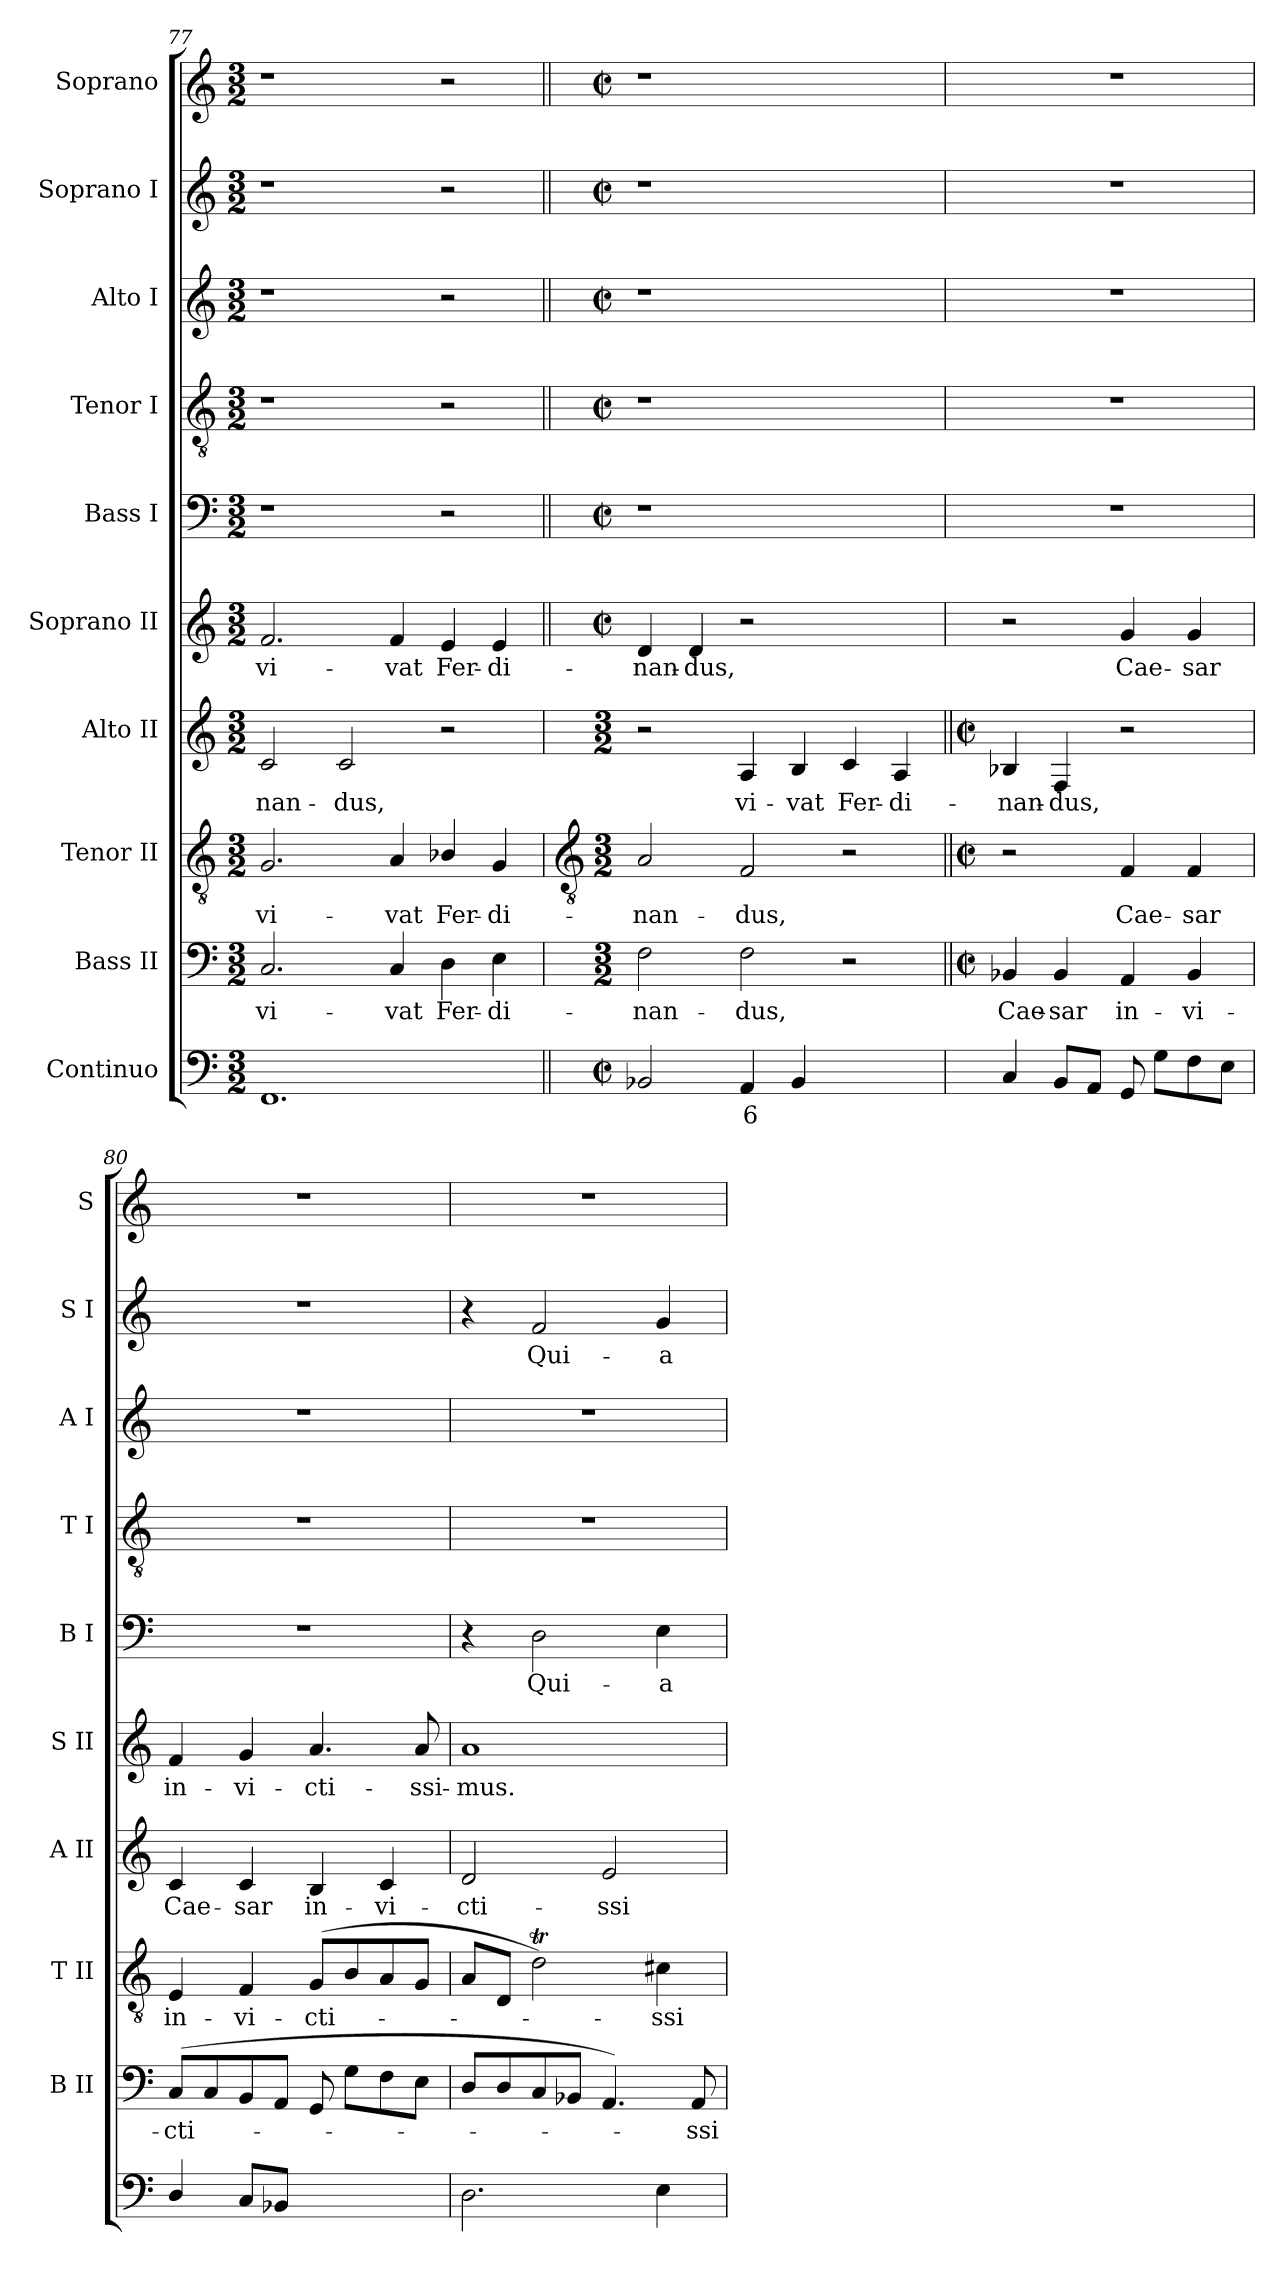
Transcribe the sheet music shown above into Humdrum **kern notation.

**kern	**text	**kern	**text	**kern	**text	**kern	**text	**kern	**text	**kern	**text	**kern	**kern	**kern	**text	**kern
*part10	*part10	*part9	*part9	*part8	*part8	*part7	*part7	*part6	*part6	*part5	*part5	*part4	*part3	*part2	*part2	*part1
*staff10	*staff10	*staff9	*staff9	*staff8	*staff8	*staff7	*staff7	*staff6	*staff6	*staff5	*staff5	*staff4	*staff3	*staff2	*staff2	*staff1
*I"Continuo	*	*I"Bass II	*	*I"Tenor II	*	*I"Alto II	*	*I"Soprano II	*	*I"Bass I	*	*I"Tenor I	*I"Alto I	*I"Soprano I	*	*I"Soprano
*	*	*I'B II	*	*I'T II	*	*I'A II	*	*I'S II	*	*I'B I	*	*I'T I	*I'A I	*I'S I	*	*I'S
!!LO:LB:g=z
*clefF4	*	*clefF4	*	*clefGv2	*	*clefG2	*	*clefG2	*	*clefF4	*	*clefGv2	*clefG2	*clefG2	*	*clefG2
*k[]	*	*k[]	*	*k[]	*	*k[]	*	*k[]	*	*k[]	*	*k[]	*k[]	*k[]	*	*k[]
*C:	*	*C:	*	*C:	*	*C:	*	*C:	*	*C:	*	*C:	*C:	*C:	*	*C:
*M3/2	*	*M3/2	*	*M3/2	*	*M3/2	*	*M3/2	*	*M3/2	*	*M3/2	*M3/2	*M3/2	*	*M3/2
=77	=77	=77	=77	=77	=77	=77	=77	=77	=77	=77	=77	=77	=77	=77	=77	=77
!	!	!	!LO:LY:b	!	!LO:LY:b	!	!LO:LY:b	!	!LO:LY:b	!	!	!	!	!	!	!
1.FF	.	2.C	vi-	2.G	vi-	2c	-nan-	2.f	vi-	1r	.	1r	1r	1r	.	1r
!	!	!	!	!	!	!	!LO:LY:b	!	!	!	!	!	!	!	!	!
.	.	.	.	.	.	2c	-dus,	.	.	.	.	.	.	.	.	.
!	!	!	!LO:LY:b	!	!LO:LY:b	!	!	!	!LO:LY:b	!	!	!	!	!	!	!
.	.	4C	-vat	4A	-vat	.	.	4f	-vat	.	.	.	.	.	.	.
!	!	!	!LO:LY:b	!	!LO:LY:b	!	!	!	!LO:LY:b	!	!	!	!	!	!	!
.	.	4D	Fer-	4B-X/	Fer-	2r	.	4e	Fer-	2r	.	2r	2r	2r	.	2r
!	!	!	!LO:LY:b	!	!LO:LY:b	!	!	!	!LO:LY:b	!	!	!	!	!	!	!
.	.	4E	-di-	4G	-di-	.	.	4e	-di-	.	.	.	.	.	.	.
!!LO:LB:g=z
=78||	=78||	=78	=78||	=78	=78||	=78	=78||	=78||	=78||	=78||	=78||	=78||	=78||	=78||	=78||	=78||
*	*	*	*	*clefGv2	*	*	*	*	*	*	*	*	*	*	*	*
*M2/2	*	*M3/2	*	*M3/2	*	*M3/2	*	*M2/2	*	*M2/2	*	*M2/2	*M2/2	*M2/2	*	*M2/2
*met(c|)	*	*	*	*	*	*	*	*met(c|)	*	*met(c|)	*	*met(c|)	*met(c|)	*met(c|)	*	*met(c|)
!	!	!	!LO:LY:b	!	!LO:LY:b	!	!	!	!LO:LY:b	!	!	!	!	!	!	!
2BB-X	.	2F	-nan-	2A	-nan-	2r	.	4d	-nan-	1r	.	1r	1r	1r	.	1r
!	!	!	!	!	!	!	!	!	!LO:LY:b	!	!	!	!	!	!	!
.	.	.	.	.	.	.	.	4d	-dus,	.	.	.	.	.	.	.
!	!LO:LY:b	!	!LO:LY:b	!	!LO:LY:b	!	!LO:LY:b	!	!	!	!	!	!	!	!	!
4AA	6	2F	-dus,	2F	-dus,	4A	vi-	2r	.	.	.	.	.	.	.	.
!	!	!	!	!	!	!	!LO:LY:b	!	!	!	!	!	!	!	!	!
4BB-	.	.	.	.	.	4B	-vat	.	.	.	.	.	.	.	.	.
!	!	!	!	!	!	!	!LO:LY:b	!	!	!	!	!	!	!	!	!
2ryy	.	2r	.	2r	.	4c	Fer-	2ryy	.	2ryy	.	2ryy	2ryy	2ryy	.	2ryy
!	!	!	!	!	!	!	!LO:LY:b	!	!	!	!	!	!	!	!	!
.	.	.	.	.	.	4A	-di-	.	.	.	.	.	.	.	.	.
=79	=79	=79||	=79	=79||	=79	=79||	=79	=79	=79	=79	=79	=79	=79	=79	=79	=79
*	*	*M2/2	*	*M2/2	*	*M2/2	*	*	*	*	*	*	*	*	*	*
*	*	*met(c|)	*	*met(c|)	*	*met(c|)	*	*	*	*	*	*	*	*	*	*
!	!	!	!LO:LY:b	!	!	!	!LO:LY:b	!	!	!	!	!	!	!	!	!
4C	.	4BB-X	Cae-	2r	.	4B-X	-nan-	2r	.	1r	.	1r	1r	1r	.	1r
!	!	!	!LO:LY:b	!	!	!	!LO:LY:b	!	!	!	!	!	!	!	!	!
8BBL	.	4BB-	-sar	.	.	4F	-dus,	.	.	.	.	.	.	.	.	.
8AAJ	.	.	.	.	.	.	.	.	.	.	.	.	.	.	.	.
!	!	!	!LO:LY:b	!	!LO:LY:b	!	!	!	!LO:LY:b	!	!	!	!	!	!	!
8GG	.	4AA	in-	4F	Cae-	2r	.	4g	Cae-	.	.	.	.	.	.	.
8GL	.	.	.	.	.	.	.	.	.	.	.	.	.	.	.	.
!	!	!	!LO:LY:b	!	!LO:LY:b	!	!	!	!LO:LY:b	!	!	!	!	!	!	!
8F	.	4BB-	-vi-	4F	-sar	.	.	4g	-sar	.	.	.	.	.	.	.
8EJ	.	.	.	.	.	.	.	.	.	.	.	.	.	.	.	.
=80	=80	=80	=80	=80	=80	=80	=80	=80	=80	=80	=80	=80	=80	=80	=80	=80
!	!	!	!LO:LY:b	!	!LO:LY:b	!	!LO:LY:b	!	!LO:LY:b	!	!	!	!	!	!	!
4D/	.	(<8CL	-cti-	4E	in-	4c	Cae-	4f	in-	1r	.	1r	1r	1r	.	1r
.	.	8C	.	.	.	.	.	.	.	.	.	.	.	.	.	.
!	!	!	!	!	!LO:LY:b	!	!LO:LY:b	!	!LO:LY:b	!	!	!	!	!	!	!
8CL	.	8BB	.	4F	-vi-	4c	-sar	4g	-vi-	.	.	.	.	.	.	.
8BB-XJ	.	8AAJ	.	.	.	.	.	.	.	.	.	.	.	.	.	.
!	!LO:LY:b	!	!	!	!LO:LY:b	!	!LO:LY:b	!	!LO:LY:b	!	!	!	!	!	!	!
[4AAyy	4	8GG	.	(>8GL	-cti-	4B	in-	4.a	-cti-	.	.	.	.	.	.	.
.	.	8GL	.	8B	.	.	.	.	.	.	.	.	.	.	.	.
!	!LO:LY:b	!	!	!	!	!	!LO:LY:b	!	!	!	!	!	!	!	!	!
4AAyy]	3	8F	.	8A	.	4c	-vi-	.	.	.	.	.	.	.	.	.
!	!	!	!	!	!	!	!	!	!LO:LY:b	!	!	!	!	!	!	!
.	.	8EJ	.	8GJ	.	.	.	8a	-ssi-	.	.	.	.	.	.	.
=81	=81	=81	=81	=81	=81	=81	=81	=81	=81	=81	=81	=81	=81	=81	=81	=81
!	!	!	!	!	!	!	!LO:LY:b	!	!LO:LY:b	!	!	!	!	!	!	!
2.D	.	8DL	.	8AL	.	2d	-cti-	1a	-mus.	4r	.	1r	1r	4r	.	1r
.	.	8D	.	8DJ	.	.	.	.	.	.	.	.	.	.	.	.
!	!	!	!	!	!	!	!	!	!	!	!LO:LY:b	!	!	!	!LO:LY:b	!
.	.	8C	.	2dT)	.	.	.	.	.	2D	Qui-	.	.	2f	Qui-	.
.	.	8BB-XJ	.	.	.	.	.	.	.	.	.	.	.	.	.	.
!	!	!	!	!	!	!	!LO:LY:b	!	!	!	!	!	!	!	!	!
.	.	4.AA)	.	.	.	2e	-ssi-	.	.	.	.	.	.	.	.	.
!	!	!	!	!	!LO:LY:b	!	!	!	!	!	!LO:LY:b	!	!	!	!LO:LY:b	!
4E	.	.	.	4c#X	ssi-	.	.	.	.	4E	-a	.	.	4g	-a	.
!	!	!	!LO:LY:b	!	!	!	!	!	!	!	!	!	!	!	!	!
.	.	8AA	ssi-	.	.	.	.	.	.	.	.	.	.	.	.	.
=	=	=	=	=	=	=	=	=	=	=	=	=	=	=	=	=
*-	*-	*-	*-	*-	*-	*-	*-	*-	*-	*-	*-	*-	*-	*-	*-	*-
